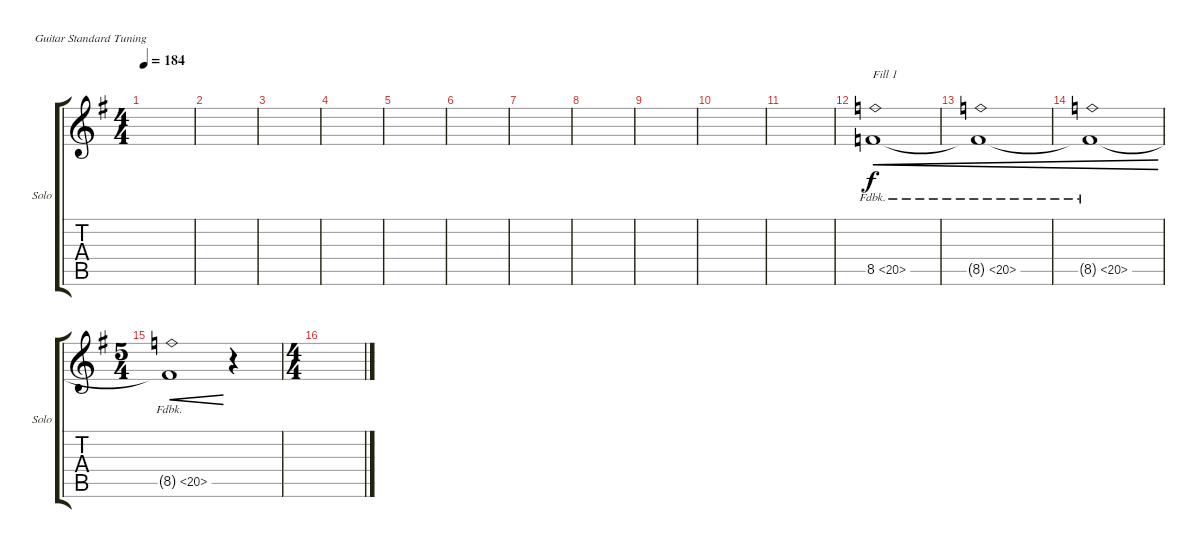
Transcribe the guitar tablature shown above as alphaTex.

\defaultSystemsLayout 4
\bracketExtendMode groupsimilarinstruments
\useSystemSignSeparator
\singleTrackTrackNamePolicy allsystems
\multiTrackTrackNamePolicy allsystems
\firstSystemTrackNameOrientation horizontal
\otherSystemsTrackNameOrientation horizontal
\track ("Solo" "Solo") {instrument distortionguitar}
\staff {score tabs}
\tuning (E4 B3 G3 D3 A2 E2)
\ts (4 4)
\tempo 184
\clef g2
\ks eminor
|
|
|
|
|
|
|
|
|
|
|
\beaming (8 2 2 2 2 2)
8.5{fh 12}.1{txt "Fill 1" cre} |
8.5{fh 12 t}.1{cre} |
8.5{fh 12 t}.1{cre} |
\ts (5 4)
\beaming (8 2 2 2 2 2)
8.5{fh 12 t}.1{cre} r.4 |
\ts (4 4)
